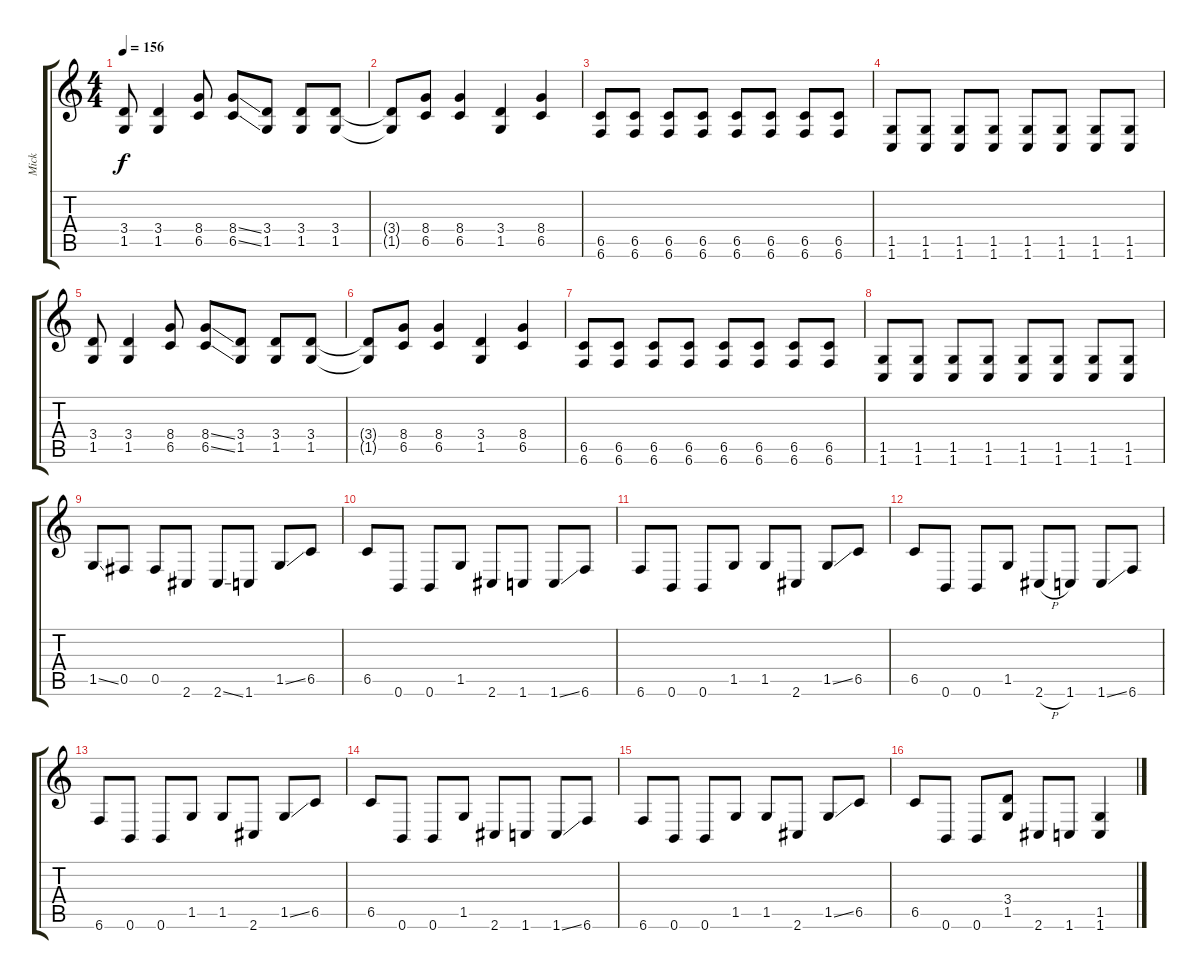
\track ("Mick" "Mick") {instrument distortionguitar}
\staff {score tabs}
\tuning (Db4 Ab3 E3 B2 Gb2 B1) {hide}
\ts (4 4)
\tempo 156
\clef g2
\ks c
(3.4 1.5).8{dy f} (3.4 1.5).4 (8.4 6.5).8 (8.4{ss} 6.5{ss}).8 (3.4 1.5).8 (3.4 1.5).8 (3.4 1.5).8 |
(3.4{t} 1.5{t}).8 (8.4 6.5).8 (8.4 6.5).4 (3.4 1.5).4 (8.4 6.5).4 |
(6.5 6.6).8 (6.5 6.6).8 (6.5 6.6).8 (6.5 6.6).8 (6.5 6.6).8 (6.5 6.6).8 (6.5 6.6).8 (6.5 6.6).8 |
(1.5 1.6).8 (1.5 1.6).8 (1.5 1.6).8 (1.5 1.6).8 (1.5 1.6).8 (1.5 1.6).8 (1.5 1.6).8 (1.5 1.6).8 |
(3.4 1.5).8 (3.4 1.5).4 (8.4 6.5).8 (8.4{ss} 6.5{ss}).8 (3.4 1.5).8 (3.4 1.5).8 (3.4 1.5).8 |
(3.4{t} 1.5{t}).8 (8.4 6.5).8 (8.4 6.5).4 (3.4 1.5).4 (8.4 6.5).4 |
(6.5 6.6).8 (6.5 6.6).8 (6.5 6.6).8 (6.5 6.6).8 (6.5 6.6).8 (6.5 6.6).8 (6.5 6.6).8 (6.5 6.6).8 |
(1.5 1.6).8 (1.5 1.6).8 (1.5 1.6).8 (1.5 1.6).8 (1.5 1.6).8 (1.5 1.6).8 (1.5 1.6).8 (1.5 1.6).8 |
1.5{ss}.8 0.5.8 0.5.8 2.6.8 2.6{ss}.8 1.6.8 1.5{ss}.8 6.5.8 |
6.5.8 0.6.8 0.6.8 1.5.8 2.6.8 1.6.8 1.6{ss}.8 6.6.8 |
6.6.8 0.6.8 0.6.8 1.5.8 1.5.8 2.6.8 1.5{ss}.8 6.5.8 |
6.5.8 0.6.8 0.6.8 1.5.8 2.6{h}.8 1.6.8 1.6{ss}.8 6.6.8 |
6.6.8 0.6.8 0.6.8 1.5.8 1.5.8 2.6.8 1.5{ss}.8 6.5.8 |
6.5.8 0.6.8 0.6.8 1.5.8 2.6.8 1.6.8 1.6{ss}.8 6.6.8 |
6.6.8 0.6.8 0.6.8 1.5.8 1.5.8 2.6.8 1.5{ss}.8 6.5.8 |
6.5.8 0.6.8 0.6.8 (3.4 1.5).8 2.6.8 1.6.8 (1.5 1.6).4
